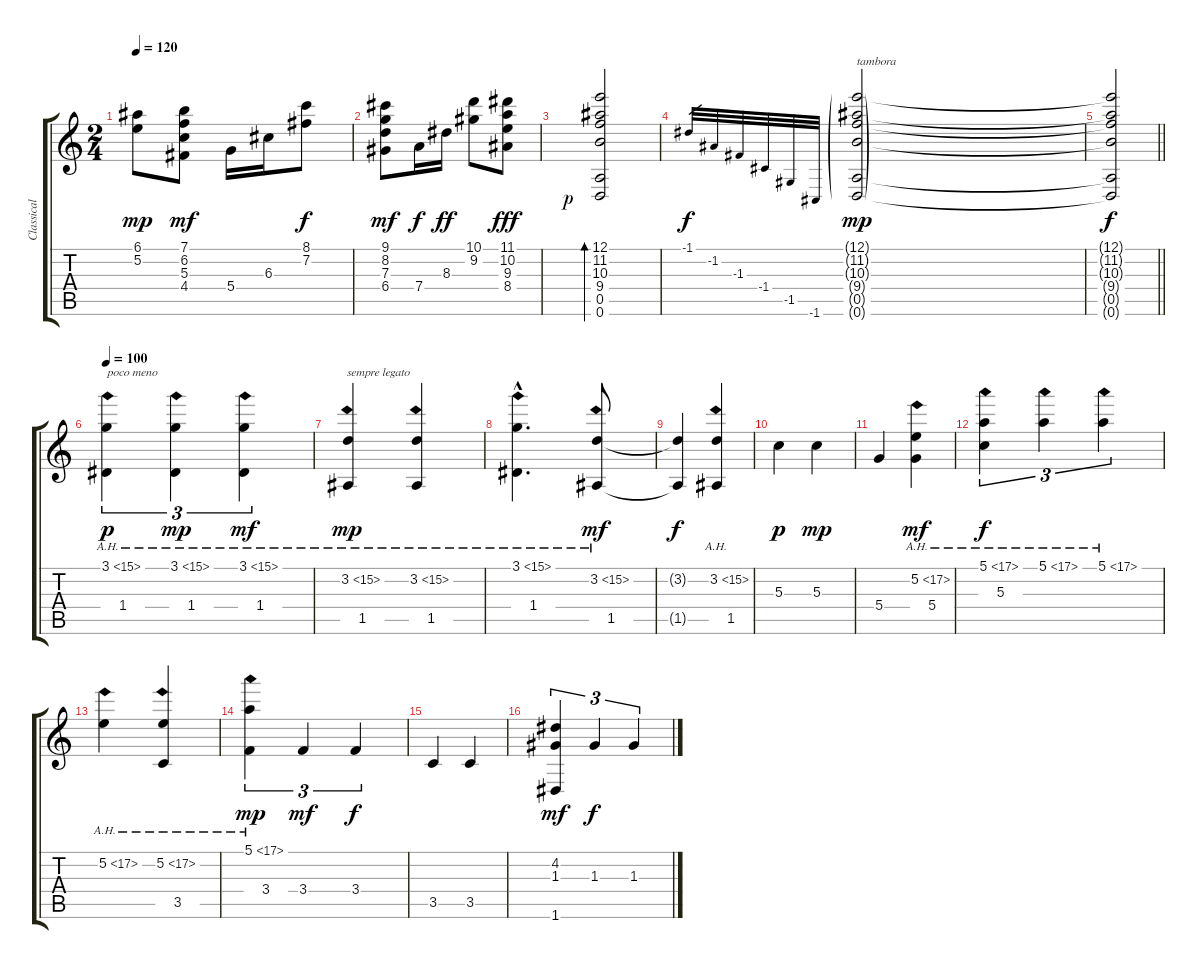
\track ("Classical guitar" "Classical ") {instrument acousticguitarnylon}
\staff {score tabs}
\tuning (E4 B3 G3 D3 A2 D2) {hide}
\ts (2 4)
\tempo 120
\clef g2
\ks c
(6.1 5.2).8{dy mp} (7.1 6.2 5.3 4.4).8{dy mf} 5.4.16 6.3.16 (8.1 7.2).8{dy f} |
(9.1 8.2 7.3 6.4).8{dy mf} 7.4.16{dy f} 8.3.16{dy ff} (10.1 9.2).8 (11.1 10.2 9.3 8.4).8{dy fff} |
(12.1 11.2 10.3 9.4 0.5 0.6{rf 1}).2{bd 120 volume 16} |
-1.1.32{gr dy f} -1.2.32{gr} -1.3.32{gr} -1.4.32{gr} -1.5.32{gr} -1.6.32{gr} (12.1{g} 11.2{g} 10.3{g} 9.4{g} 0.5{g} 0.6{g}).2{txt "tambora" dy mp} |
\barLineRight lightlight
(12.1{t} 11.2{t} 10.3{t} 9.4{t} 0.5{t} 0.6{t}).2{dy f} |
\tempo 100
(3.1{ah 12} 1.4).4{tu (3 2) txt "poco meno" dy p} (3.1{ah 12} 1.4).4{tu (3 2) dy mp} (3.1{ah 12} 1.4).4{tu (3 2) dy mf} |
(3.2{ah 12} 1.5).4{txt "sempre legato" dy mp} (3.2{ah 12} 1.5).4 |
(3.1{ah 12 hac} 1.4{hac}).4{d} (3.2{ah 12} 1.5).8{dy mf} |
(3.2{t} 1.5{t}).4{dy f} (3.2{ah 12} 1.5).4 |
5.3.4{dy p} 5.3.4{dy mp} |
5.4.4 (5.2{ah 12} 5.4).4{dy mf} |
(5.1{ah 12} 5.3).4{tu (3 2) dy f} 5.1{ah 12}.4{tu (3 2)} 5.1{ah 12}.4{tu (3 2)} |
5.2{ah 12}.4 (5.2{ah 12} 3.5).4 |
(5.1{ah 12} 3.4).4{tu (3 2) dy mp} 3.4.4{tu (3 2) dy mf} 3.4.4{tu (3 2) dy f} |
3.5.4 3.5.4 |
(4.2 1.3 1.6).4{tu (3 2) dy mf} 1.3.4{tu (3 2) dy f} 1.3.4{tu (3 2)}
